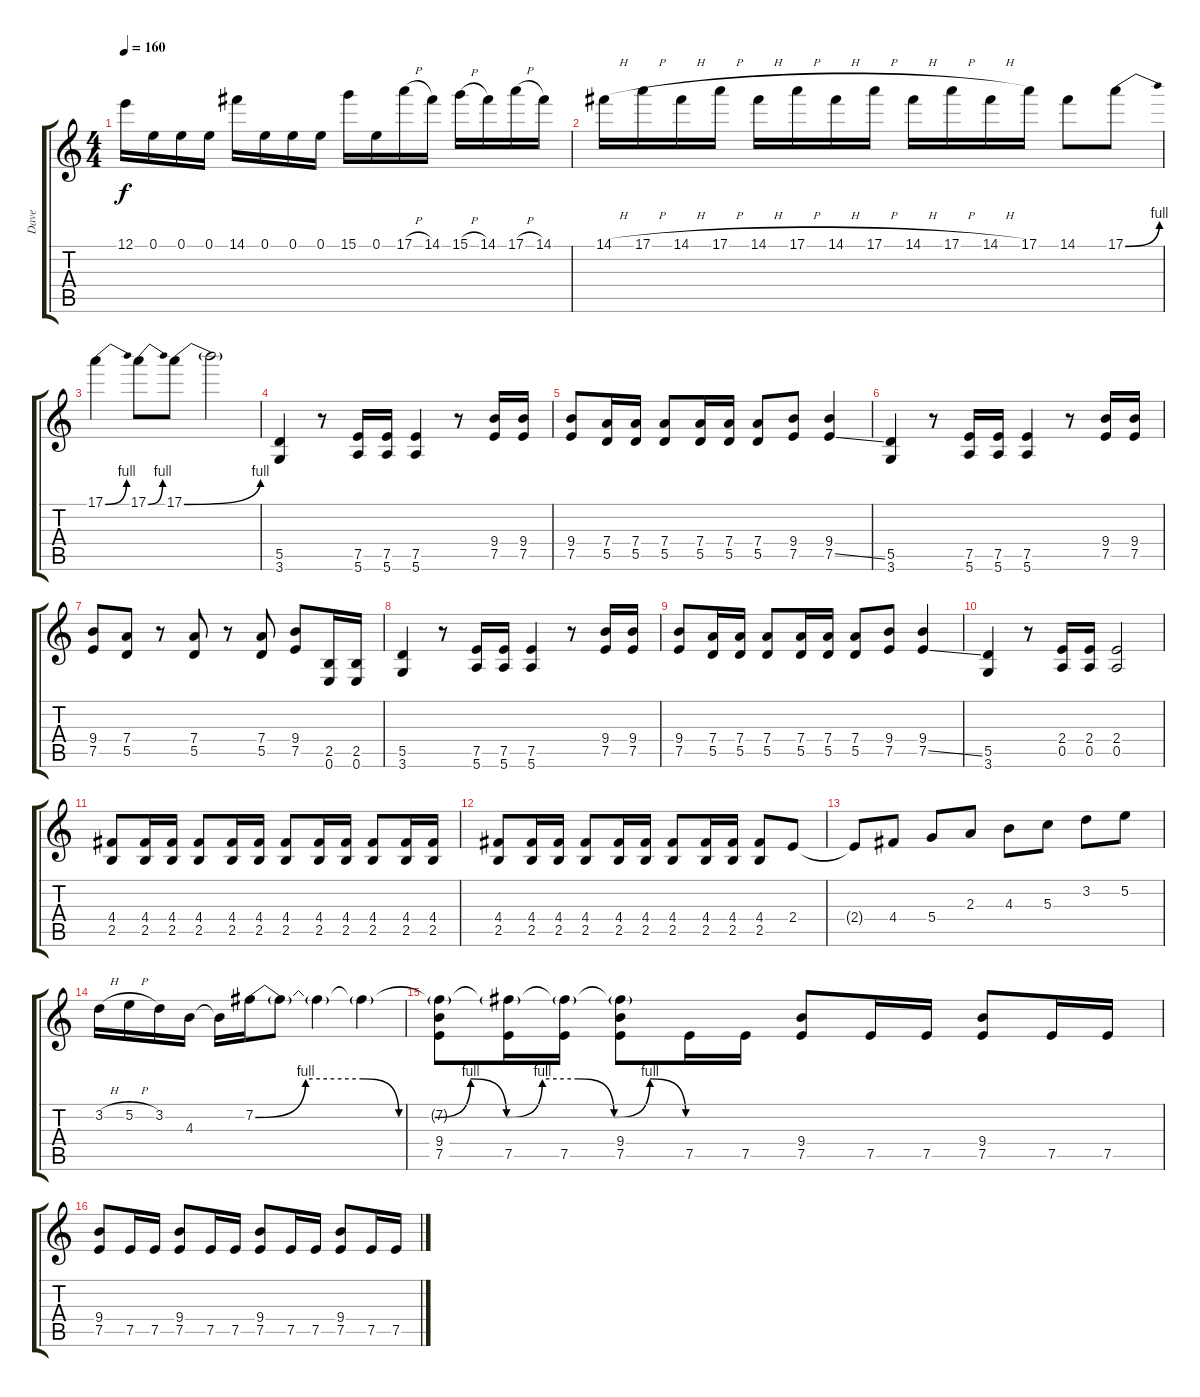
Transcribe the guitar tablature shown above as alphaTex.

\track ("Dave" "Dave") {instrument distortionguitar}
\staff {score tabs}
\tuning (E4 B3 G3 D3 A2 E2) {hide}
\ts (4 4)
\tempo 160
\clef g2
\ks c
12.1.16{dy f} 0.1.16 0.1.16 0.1.16 14.1.16 0.1.16 0.1.16 0.1.16 15.1.16 0.1.16 17.1{h}.16 14.1.16 15.1{h}.16 14.1.16 17.1{h}.16 14.1.16 |
14.1{h}.16 17.1{h}.16 14.1{h}.16 17.1{h}.16 14.1{h}.16 17.1{h}.16 14.1{h}.16 17.1{h}.16 14.1{h}.16 17.1{h}.16 14.1{h}.16 17.1.16 14.1.8 17.1{be (bend 0 0 60 4)}.8 |
17.1{be (bend 0 0 60 4)}.4 17.1{be (bend 0 0 60 4)}.8 17.1{be (bend 0 0 60 4)}.8 17.1{t}.2 |
(5.5 3.6).4{volume 14 balance 12} r.8 (7.5 5.6).16 (7.5 5.6).16 (7.5 5.6).4 r.8 (9.4 7.5).16 (9.4 7.5).16 |
(9.4 7.5).8 (7.4 5.5).16 (7.4 5.5).16 (7.4 5.5).8 (7.4 5.5).16 (7.4 5.5).16 (7.4 5.5).8 (9.4 7.5).8 (9.4 7.5{ss}).4 |
(5.5 3.6).4 r.8 (7.5 5.6).16 (7.5 5.6).16 (7.5 5.6).4 r.8 (9.4 7.5).16 (9.4 7.5).16 |
(9.4 7.5).8 (7.4 5.5).8 r.8 (7.4 5.5).8 r.8 (7.4 5.5).8 (9.4 7.5).8 (2.5 0.6).16 (2.5 0.6).16 |
(5.5 3.6).4 r.8 (7.5 5.6).16 (7.5 5.6).16 (7.5 5.6).4 r.8 (9.4 7.5).16 (9.4 7.5).16 |
(9.4 7.5).8 (7.4 5.5).16 (7.4 5.5).16 (7.4 5.5).8 (7.4 5.5).16 (7.4 5.5).16 (7.4 5.5).8 (9.4 7.5).8 (9.4 7.5{ss}).4 |
(5.5 3.6).4 r.8 (2.4 0.5).16 (2.4 0.5).16 (2.4 0.5).2 |
(4.4 2.5).8 (4.4 2.5).16 (4.4 2.5).16 (4.4 2.5).8 (4.4 2.5).16 (4.4 2.5).16 (4.4 2.5).8 (4.4 2.5).16 (4.4 2.5).16 (4.4 2.5).8 (4.4 2.5).16 (4.4 2.5).16 |
(4.4 2.5).8 (4.4 2.5).16 (4.4 2.5).16 (4.4 2.5).8 (4.4 2.5).16 (4.4 2.5).16 (4.4 2.5).8 (4.4 2.5).16 (4.4 2.5).16 (4.4 2.5).8 2.4.8 |
2.4{t}.8 4.4.8 5.4.8 2.3.8 4.3.8 5.3.8 3.2.8 5.2.8 |
3.2{h}.16 5.2{h}.16 3.2.16 4.3.16 4.3{t}.16 7.2{be (custom 0 0 7 4 15 4 20 0 25 0 30 4 35 0 40 4 45 4 50 0 55 4 60 0)}.16 7.2{t}.8 7.2{t}.4 7.2{t}.4 |
(7.2{t} 9.4 7.5).8 (7.2{t} 7.5).16 (7.2{t} 7.5).16 (7.2{t} 9.4 7.5).8 7.5.16 7.5.16 (9.4 7.5).8 7.5.16 7.5.16 (9.4 7.5).8 7.5.16 7.5.16 |
(9.4 7.5).8 7.5.16 7.5.16 (9.4 7.5).8 7.5.16 7.5.16 (9.4 7.5).8 7.5.16 7.5.16 (9.4 7.5).8 7.5.16 7.5.16
